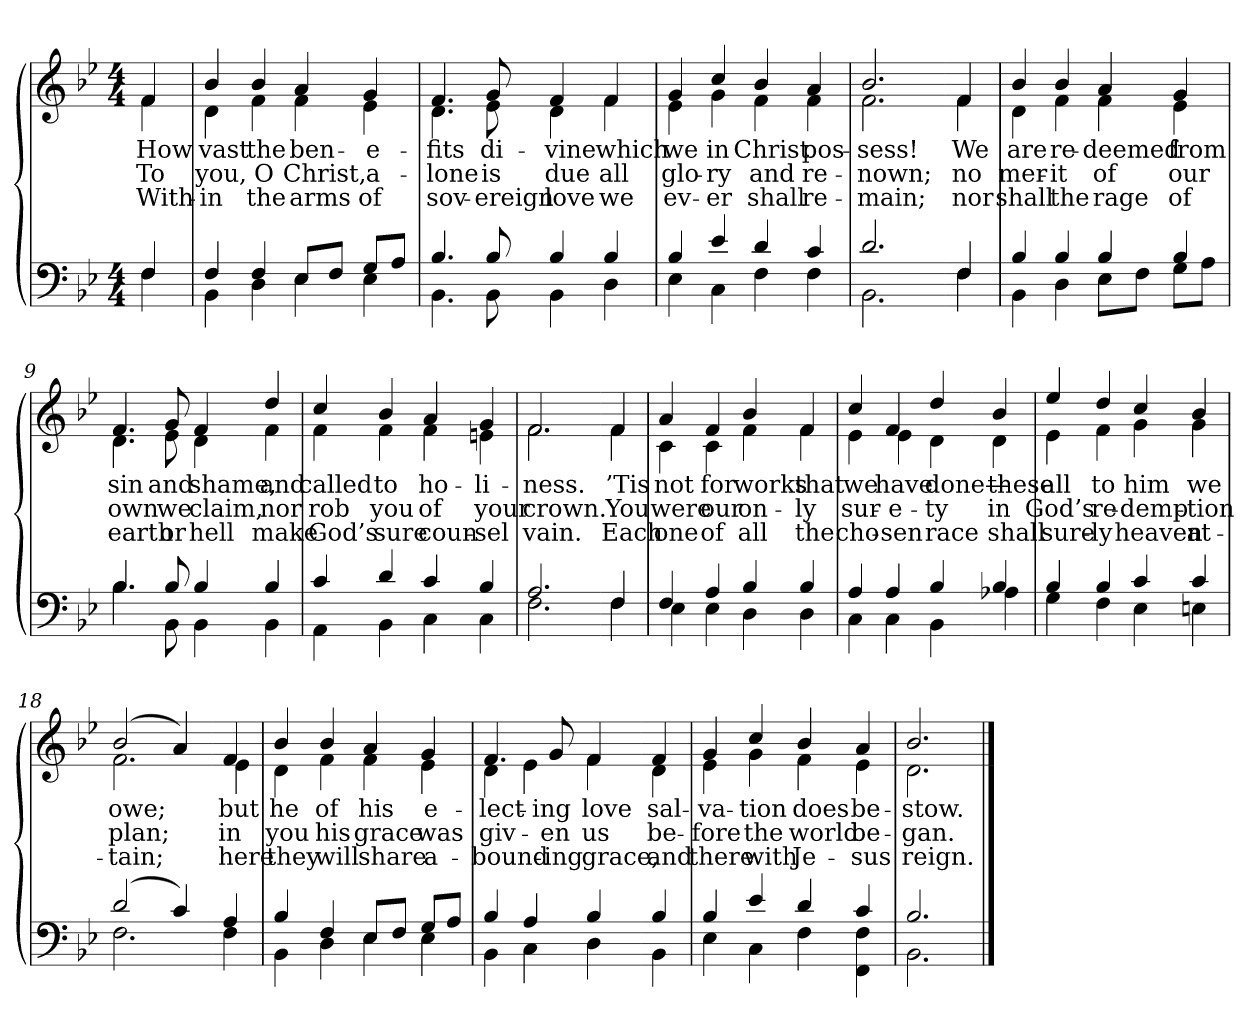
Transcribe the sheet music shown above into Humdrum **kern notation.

**kern	**kern	**text	**text	**text
*part2	*part1	*part1	*part1	*part1
*staff2	*staff1	*staff1	*staff1	*staff1
*clefF4	*clefG2	*	*	*
*k[b-e-]	*k[b-e-]	*	*	*
*M4/4	*M4/4	*	*	*
=1	=1	=1	=1	=1
*^	*	*	*	*
!	!	!LO:TX:b:i:t=Verse	!	!	!
!	!	!	!LO:LY:b	!LO:LY:b	!LO:LY:b
*	*	*^	*	*	*
4F/	4F\	4f/	4f\	How	To	With-
=2	=2	=2	=2	=2	=2	=2
!	!	!	!	!LO:LY:b	!LO:LY:b	!LO:LY:b
4F/	4BB-\	4b-/	4d\	vast	you,	-in
!	!	!	!	!LO:LY:b	!LO:LY:b	!LO:LY:b
4F/	4D\	4b-/	4f\	the	O	the
!	!	!	!	!LO:LY:b	!LO:LY:b	!LO:LY:b
8E-/L	4E-\	4a/	4f\	ben-	Christ,	arms
8F/J	.	.	.	.	.	.
!	!	!	!	!LO:LY:b	!LO:LY:b	!LO:LY:b
8G/L	4E-\	4g/	4e-\	-e-	a-	of
8A/J	.	.	.	.	.	.
=3	=3	=3	=3	=3	=3	=3
!	!	!	!	!LO:LY:b	!LO:LY:b	!LO:LY:b
4.B-/	4.BB-\	4.f/	4.d\	-fits	-lone	sov-
!	!	!	!	!LO:LY:b	!LO:LY:b	!LO:LY:b
8B-/	8BB-\	8g/	8e-\	di-	is	-ereign
!	!	!	!	!LO:LY:b	!LO:LY:b	!LO:LY:b
4B-/	4BB-\	4f/	4d\	-vine	due	love
!!LO:LB:g=z	!!
=4-	=4-	=4-	=4-	=4-	=4-	=4-
!	!	!	!	!LO:LY:b	!LO:LY:b	!LO:LY:b
4B-/	4D\	4f/	4f\	which	all	we
=5	=5	=5	=5	=5	=5	=5
!	!	!	!	!LO:LY:b	!LO:LY:b	!LO:LY:b
4B-/	4E-\	4g/	4e-\	we	glo-	ev-
!	!	!	!	!LO:LY:b	!LO:LY:b	!LO:LY:b
4e-/	4C\	4cc/	4g\	in	-ry	-er
!	!	!	!	!LO:LY:b	!LO:LY:b	!LO:LY:b
4d/	4F\	4b-/	4f\	Christ	and	shall
!	!	!	!	!LO:LY:b	!LO:LY:b	!LO:LY:b
4c/	4F\	4a/	4f\	pos-	re-	re-
=6	=6	=6	=6	=6	=6	=6
!	!	!	!	!LO:LY:b	!LO:LY:b	!LO:LY:b
2.d/	2.BB-\	2.b-/	2.f\	-sess!	-nown;	-main;
!!LO:LB:g=z	!!
=7-	=7-	=7-	=7-	=7-	=7-	=7-
!	!	!	!	!LO:LY:b	!LO:LY:b	!LO:LY:b
4F/	4F\	4f/	4f\	We	no	nor
=8	=8	=8	=8	=8	=8	=8
!	!	!	!	!LO:LY:b	!LO:LY:b	!LO:LY:b
4B-/	4BB-\	4b-/	4d\	are	mer-	shall
!	!	!	!	!LO:LY:b	!LO:LY:b	!LO:LY:b
4B-/	4D\	4b-/	4f\	re-	-it	the
!	!	!	!	!LO:LY:b	!LO:LY:b	!LO:LY:b
4B-/	8E-\L	4a/	4f\	-deemed	of	rage
.	8F\J	.	.	.	.	.
!	!	!	!	!LO:LY:b	!LO:LY:b	!LO:LY:b
4B-/	8G\L	4g/	4e-\	from	our	of
.	8A\J	.	.	.	.	.
=9	=9	=9	=9	=9	=9	=9
!	!	!	!	!LO:LY:b	!LO:LY:b	!LO:LY:b
4.B-/	4.B-\	4.f/	4.d\	sin	own	earth
!	!	!	!	!LO:LY:b	!LO:LY:b	!LO:LY:b
8B-/	8BB-\	8g/	8e-\	and	we	or
!	!	!	!	!LO:LY:b	!LO:LY:b	!LO:LY:b
4B-/	4BB-\	4f/	4d\	shame,	claim,	hell
!!LO:LB:g=z	!!
=10-	=10-	=10-	=10-	=10-	=10-	=10-
!	!	!	!	!LO:LY:b	!LO:LY:b	!LO:LY:b
4B-/	4BB-\	4dd/	4f\	and	nor	make
=11	=11	=11	=11	=11	=11	=11
!	!	!	!	!LO:LY:b	!LO:LY:b	!LO:LY:b
4c/	4AA\	4cc/	4f\	called	rob	God’s
!	!	!	!	!LO:LY:b	!LO:LY:b	!LO:LY:b
4d/	4BB-\	4b-/	4f\	to	you	sure
!	!	!	!	!LO:LY:b	!LO:LY:b	!LO:LY:b
4c/	4C\	4a/	4f\	ho-	of	coun-
!	!	!	!	!LO:LY:b	!LO:LY:b	!LO:LY:b
4B-/	4C\	4g/	4en\	-li-	your	-sel
=12	=12	=12	=12	=12	=12	=12
!	!	!	!	!LO:LY:b	!LO:LY:b	!LO:LY:b
2.A/	2.F\	2.f/	2.f\	-ness.	crown.	vain.
!!LO:LB:g=z	!!
=13-	=13-	=13-	=13-	=13-	=13-	=13-
!	!	!	!	!LO:LY:b	!LO:LY:b	!LO:LY:b
4F/	4F\	4f/	4f\	’Tis	You	Each
=14	=14	=14	=14	=14	=14	=14
!	!	!	!	!LO:LY:b	!LO:LY:b	!LO:LY:b
4F/	4E-\	4a/	4c\	not	were	one
!	!	!	!	!LO:LY:b	!LO:LY:b	!LO:LY:b
4A/	4E-\	4f/	4c\	for	our	of
!	!	!	!	!LO:LY:b	!LO:LY:b	!LO:LY:b
4B-/	4D\	4b-/	4f\	works	on-	all
!	!	!	!	!LO:LY:b	!LO:LY:b	!LO:LY:b
4B-/	4D\	4f/	4f\	that	-ly	the
=15	=15	=15	=15	=15	=15	=15
!	!	!	!	!LO:LY:b	!LO:LY:b	!LO:LY:b
4A/	4C\	4cc/	4e-\	we	sur-	cho-
!	!	!	!	!LO:LY:b	!LO:LY:b	!LO:LY:b
4A/	4C\	4f/	4e-\	have	-e-	-sen
!	!	!	!	!LO:LY:b	!LO:LY:b	!LO:LY:b
4B-/	4BB-\	4dd/	4d\	done—	-ty	race
!!LO:LB:g=z	!!
=16-	=16-	=16-	=16-	=16-	=16-	=16-
!	!	!	!	!LO:LY:b	!LO:LY:b	!LO:LY:b
4B-/	4A-X\	4b-/	4d\	these	in	shall
=17	=17	=17	=17	=17	=17	=17
!	!	!	!	!LO:LY:b	!LO:LY:b	!LO:LY:b
4B-/	4G\	4ee-/	4e-\	all	God’s	sure-
!	!	!	!	!LO:LY:b	!LO:LY:b	!LO:LY:b
4B-/	4F\	4dd/	4f\	to	re-	-ly
!	!	!	!	!LO:LY:b	!LO:LY:b	!LO:LY:b
4c/	4E-\	4cc/	4g\	him	-demp-	heaven
!	!	!	!	!LO:LY:b	!LO:LY:b	!LO:LY:b
4c/	4En\	4b-/	4g\	we	-tion	at-
=18	=18	=18	=18	=18	=18	=18
!	!	!	!	!LO:LY:b	!LO:LY:b	!LO:LY:b
(>2d/	2.F\	(>2b-/	2.f\	owe;	plan;	-tain;
4c/)	.	4a/)	.	.	.	.
!!LO:LB:g=z	!!
=19-	=19-	=19-	=19-	=19-	=19-	=19-
!	!	!	!	!LO:LY:b	!LO:LY:b	!LO:LY:b
4A/	4F\	4f/	4e-\	but	in	here
=20	=20	=20	=20	=20	=20	=20
!	!	!	!	!LO:LY:b	!LO:LY:b	!LO:LY:b
4B-/	4BB-\	4b-/	4d\	he	you	they
!	!	!	!	!LO:LY:b	!LO:LY:b	!LO:LY:b
4F/	4D\	4b-/	4f\	of	his	will
!	!	!	!	!LO:LY:b	!LO:LY:b	!LO:LY:b
8E-/L	4E-\	4a/	4f\	his	grace	share
8F/J	.	.	.	.	.	.
!	!	!	!	!LO:LY:b	!LO:LY:b	!LO:LY:b
8G/L	4E-\	4g/	4e-\	e-	was	a-
8A/J	.	.	.	.	.	.
=21	=21	=21	=21	=21	=21	=21
!	!	!	!	!LO:LY:b	!LO:LY:b	!LO:LY:b
4B-/	4BB-\	4.f/	4d\	-lect-	giv-	-bound-
4A/	4C\	.	4e-\	.	.	.
!	!	!	!	!LO:LY:b	!LO:LY:b	!LO:LY:b
.	.	8g/	.	-ing	-en	-ing
!	!	!	!	!LO:LY:b	!LO:LY:b	!LO:LY:b
4B-/	4D\	4f/	4f\	love	us	grace,
!!LO:LB:g=z	!!
=22-	=22-	=22-	=22-	=22-	=22-	=22-
!	!	!	!	!LO:LY:b	!LO:LY:b	!LO:LY:b
4B-/	4BB-\	4f/	4d\	sal-	be-	and
=23	=23	=23	=23	=23	=23	=23
!	!	!	!	!LO:LY:b	!LO:LY:b	!LO:LY:b
4B-/	4E-\	4g/	4e-\	-va-	-fore	there
!	!	!	!	!LO:LY:b	!LO:LY:b	!LO:LY:b
4e-/	4C\	4cc/	4g\	-tion	the	with
!	!	!	!	!LO:LY:b	!LO:LY:b	!LO:LY:b
4d/	4F\	4b-/	4f\	does	world	Je-
!	!	!	!	!LO:LY:b	!LO:LY:b	!LO:LY:b
4c/	4FF!\ 4F\	4a/	4e-\	be-	be-	-sus
=24	=24	=24	=24	=24	=24	=24
!	!	!	!	!LO:LY:b	!LO:LY:b	!LO:LY:b
2.B-/	2.BB-\	2.b-/	2.d\	-stow.	-gan.	reign.
*v	*v	*	*	*	*	*
*	*v	*v	*	*	*
==	==	==	==	==
*-	*-	*-	*-	*-
